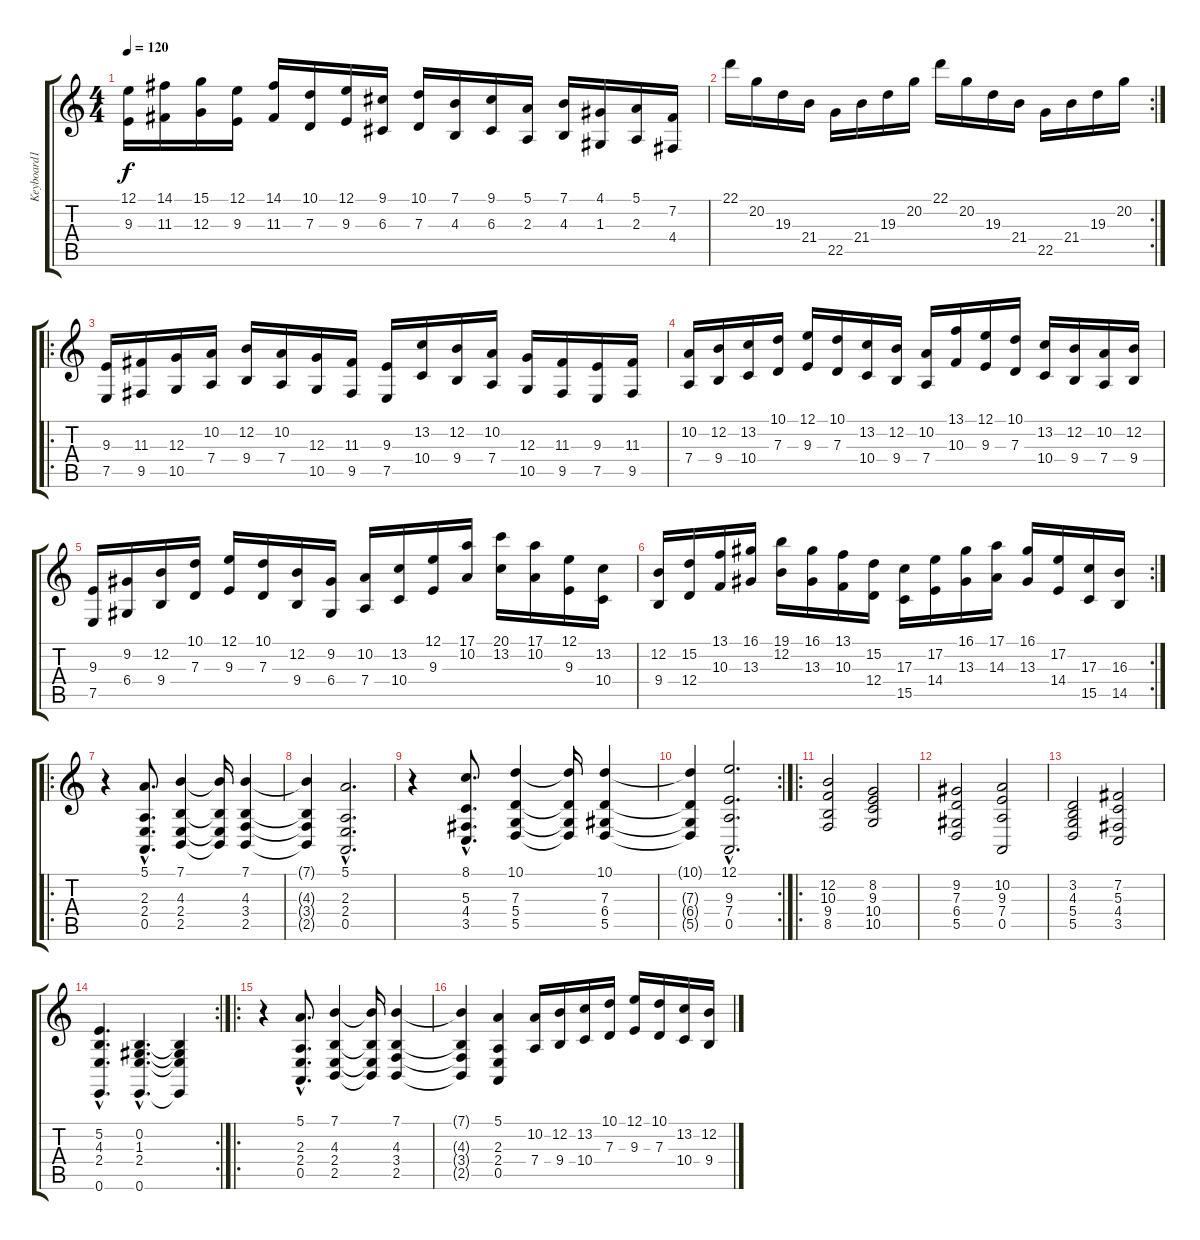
\track ("Keyboard1" "Keyboard1") {instrument acousticgrandpiano}
\staff {score tabs}
\tuning (E4 B3 G3 D3 A2 E2) {hide}
\ts (4 4)
\tempo 120
\clef g2
\ks c
(12.1 9.3).16{dy f} (14.1 11.3).16 (15.1 12.3).16 (12.1 9.3).16 (14.1 11.3).16 (10.1 7.3).16 (12.1 9.3).16 (9.1 6.3).16 (10.1 7.3).16 (7.1 4.3).16 (9.1 6.3).16 (5.1 2.3).16 (7.1 4.3).16 (4.1 1.3).16 (5.1 2.3).16 (7.2 4.4).16 |
\rc 2
22.1.16 20.2.16 19.3.16 21.4.16 22.5.16 21.4.16 19.3.16 20.2.16 22.1.16 20.2.16 19.3.16 21.4.16 22.5.16 21.4.16 19.3.16 20.2.16 |
\ro
(9.3 7.5).16 (11.3 9.5).16 (12.3 10.5).16 (10.2 7.4).16 (12.2 9.4).16 (10.2 7.4).16 (12.3 10.5).16 (11.3 9.5).16 (9.3 7.5).16 (13.2 10.4).16 (12.2 9.4).16 (10.2 7.4).16 (12.3 10.5).16 (11.3 9.5).16 (9.3 7.5).16 (11.3 9.5).16 |
(10.2 7.4).16 (12.2 9.4).16 (13.2 10.4).16 (10.1 7.3).16 (12.1 9.3).16 (10.1 7.3).16 (13.2 10.4).16 (12.2 9.4).16 (10.2 7.4).16 (13.1 10.3).16 (12.1 9.3).16 (10.1 7.3).16 (13.2 10.4).16 (12.2 9.4).16 (10.2 7.4).16 (12.2 9.4).16 |
(9.3 7.5).16 (9.2 6.4).16 (12.2 9.4).16 (10.1 7.3).16 (12.1 9.3).16 (10.1 7.3).16 (12.2 9.4).16 (9.2 6.4).16 (10.2 7.4).16 (13.2 10.4).16 (12.1 9.3).16 (17.1 10.2).16 (20.1 13.2).16 (17.1 10.2).16 (12.1 9.3).16 (13.2 10.4).16 |
\rc 2
(12.2 9.4).16 (15.2 12.4).16 (13.1 10.3).16 (16.1 13.3).16 (19.1 12.2).16 (16.1 13.3).16 (13.1 10.3).16 (15.2 12.4).16 (17.3 15.5).16 (17.2 14.4).16 (16.1 13.3).16 (17.1 14.3).16 (16.1 13.3).16 (17.2 14.4).16 (17.3 15.5).16 (16.3 14.5).16 |
\ro
r.4 (5.1{hac} 2.3{hac} 2.4{hac} 0.5{hac}).8{d} (7.1 4.3 2.4 2.5).4 (7.1{t} 4.3{t} 2.4{t} 2.5{t}).16 (7.1 4.3 3.4 2.5).4 |
(7.1{t} 4.3{t} 3.4{t} 2.5{t}).4 (5.1{hac} 2.3{hac} 2.4{hac} 0.5{hac}).2{d} |
r.4 (8.1{hac} 5.3{hac} 4.4{hac} 3.5{hac}).8{d} (10.1 7.3 5.4 5.5).4 (10.1{t} 7.3{t} 5.4{t} 5.5{t}).16 (10.1 7.3 6.4 5.5).4 |
\rc 2
(10.1{t} 7.3{t} 6.4{t} 5.5{t}).4 (12.1{hac} 9.3{hac} 7.4{hac} 0.5{hac}).2{d} |
\ro
(12.2 10.3 9.4 8.5).2 (8.2 9.3 10.4 10.5).2 |
(9.2 7.3 6.4 5.5).2 (10.2 9.3 7.4 0.5).2 |
(3.2 4.3 5.4 5.5).2 (7.2 5.3 4.4 3.5).2 |
\rc 2
(5.2{hac} 4.3{hac} 2.4{hac} 0.6{hac}).4{d} (0.2{hac} 1.3{hac} 2.4{hac} 0.6{hac}).4{d} (0.2{t} 1.3{t} 2.4{t} 0.6{t}).4 |
\ro
r.4 (5.1{hac} 2.3{hac} 2.4{hac} 0.5{hac}).8{d} (7.1 4.3 2.4 2.5).4 (7.1{t} 4.3{t} 2.4{t} 2.5{t}).16 (7.1 4.3 3.4 2.5).4 |
(7.1{t} 4.3{t} 3.4{t} 2.5{t}).4 (5.1 2.3 2.4 0.5).4 (10.2 7.4).16 (12.2 9.4).16 (13.2 10.4).16 (10.1 7.3).16 (12.1 9.3).16 (10.1 7.3).16 (13.2 10.4).16 (12.2 9.4).16
